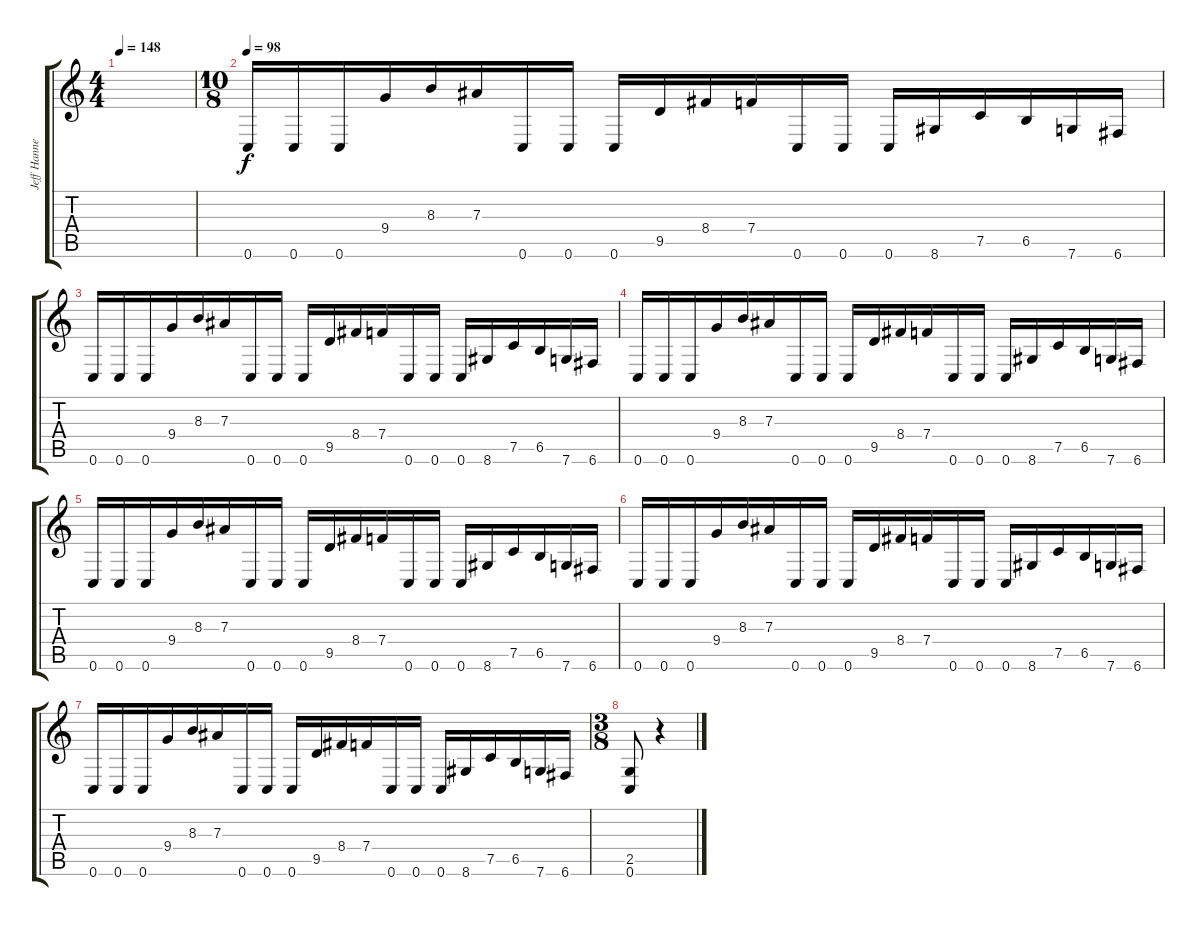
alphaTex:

\track ("Jeff Hanneman" "Jeff Hanne") {instrument distortionguitar}
\staff {score tabs}
\tuning (C4 G3 Eb3 Bb2 F2 C2) {hide}
\ts (4 4)
\tempo 148
\tempo 98
\tempo 148
\clef g2
\ks c
|
\ts (10 8)
\tempo 98
0.6.16 0.6.16 0.6.16 9.4.16 8.3.16 7.3.16 0.6.16 0.6.16 0.6.16 9.5.16 8.4.16 7.4.16 0.6.16 0.6.16 0.6.16 8.6.16 7.5.16 6.5.16 7.6.16 6.6.16 |
0.6.16 0.6.16 0.6.16 9.4.16 8.3.16 7.3.16 0.6.16 0.6.16 0.6.16 9.5.16 8.4.16 7.4.16 0.6.16 0.6.16 0.6.16 8.6.16 7.5.16 6.5.16 7.6.16 6.6.16 |
0.6.16 0.6.16 0.6.16 9.4.16 8.3.16 7.3.16 0.6.16 0.6.16 0.6.16 9.5.16 8.4.16 7.4.16 0.6.16 0.6.16 0.6.16 8.6.16 7.5.16 6.5.16 7.6.16 6.6.16 |
0.6.16 0.6.16 0.6.16 9.4.16 8.3.16 7.3.16 0.6.16 0.6.16 0.6.16 9.5.16 8.4.16 7.4.16 0.6.16 0.6.16 0.6.16 8.6.16 7.5.16 6.5.16 7.6.16 6.6.16 |
0.6.16 0.6.16 0.6.16 9.4.16 8.3.16 7.3.16 0.6.16 0.6.16 0.6.16 9.5.16 8.4.16 7.4.16 0.6.16 0.6.16 0.6.16 8.6.16 7.5.16 6.5.16 7.6.16 6.6.16 |
0.6.16 0.6.16 0.6.16 9.4.16 8.3.16 7.3.16 0.6.16 0.6.16 0.6.16 9.5.16 8.4.16 7.4.16 0.6.16 0.6.16 0.6.16 8.6.16 7.5.16 6.5.16 7.6.16 6.6.16 |
\ts (3 8)
(2.5 0.6).8 r.4
